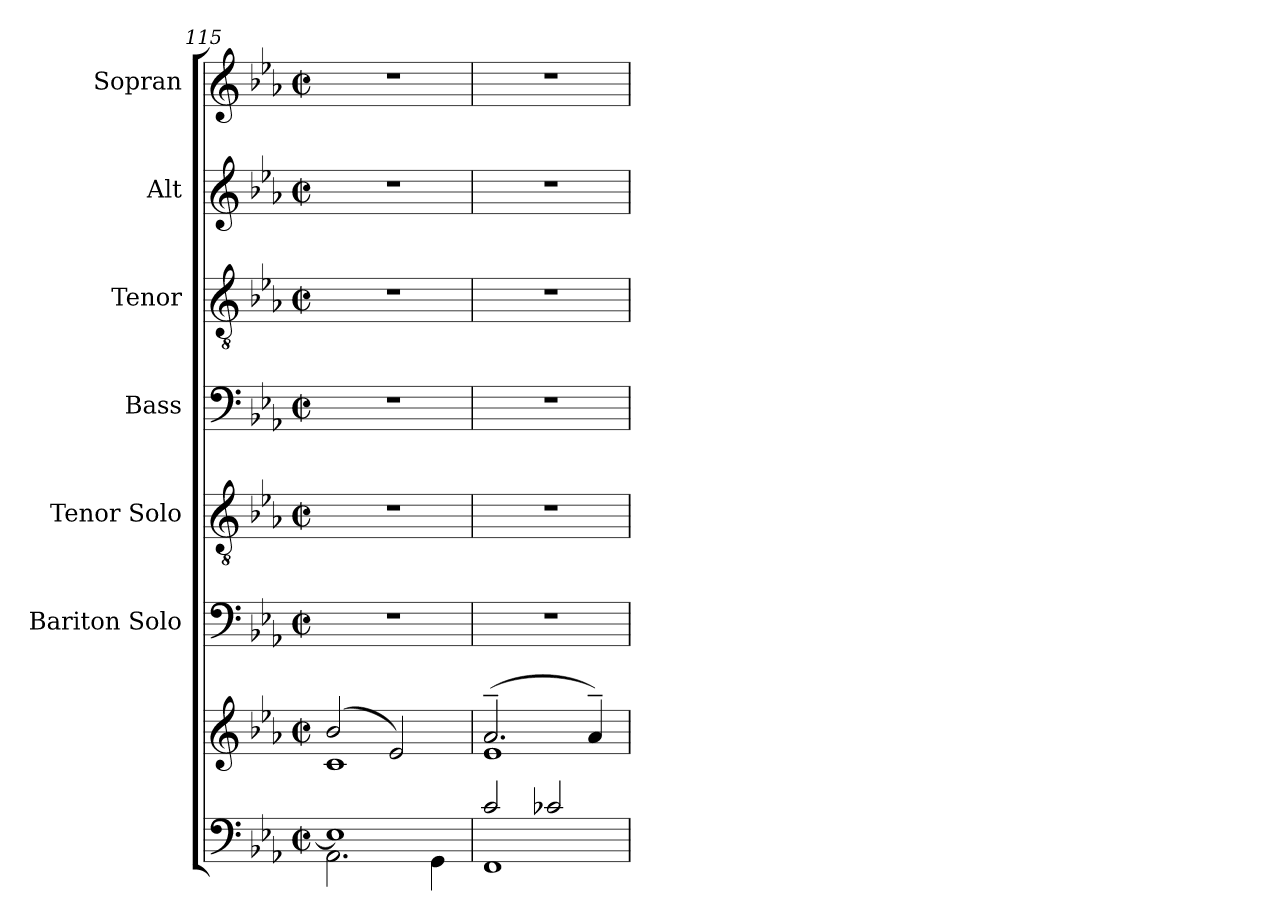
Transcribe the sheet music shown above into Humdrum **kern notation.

**kern	**kern	**kern	**kern	**kern	**kern	**kern	**kern
*part7	*part7	*part6	*part5	*part4	*part3	*part2	*part1
*staff8	*staff7	*staff6	*staff5	*staff4	*staff3	*staff2	*staff1
*	*	*I"Bariton Solo	*I"Tenor Solo	*I"Bass	*I"Tenor	*I"Alt	*I"Sopran
*	*	*	*	*I'B.	*I'T.	*I'A.	*I'S.
*clefF4	*clefG2	*clefF4	*clefGv2	*clefF4	*clefGv2	*clefG2	*clefG2
*k[b-e-a-]	*k[b-e-a-]	*k[b-e-a-]	*k[b-e-a-]	*k[b-e-a-]	*k[b-e-a-]	*k[b-e-a-]	*k[b-e-a-]
*E-:	*E-:	*E-:	*E-:	*E-:	*E-:	*E-:	*E-:
*M2/2	*M2/2	*M2/2	*M2/2	*M2/2	*M2/2	*M2/2	*M2/2
*met(c|)	*met(c|)	*met(c|)	*met(c|)	*met(c|)	*met(c|)	*met(c|)	*met(c|)
=115	=115	=115	=115	=115	=115	=115	=115
*^	*^	*	*	*	*	*	*
1E-]	2.AA-\	(2b-/	1c	1r	1r	1r	1r	1r	1r
.	.	2e-/)	.	.	.	.	.	.	.
.	4GG\	.	.	.	.	.	.	.	.
!!LO:LB:g=z
=116	=116	=116	=116	=116	=116	=116	=116	=116	=116
2c/	1FF	(>2.a-~>/	1e-	1r	1r	1r	1r	1r	1r
2c-X/	.	.	.	.	.	.	.	.	.
.	.	4a-~>/)	.	.	.	.	.	.	.
*v	*v	*	*	*	*	*	*	*	*
*	*v	*v	*	*	*	*	*	*
=	=	=	=	=	=	=	=
*-	*-	*-	*-	*-	*-	*-	*-
